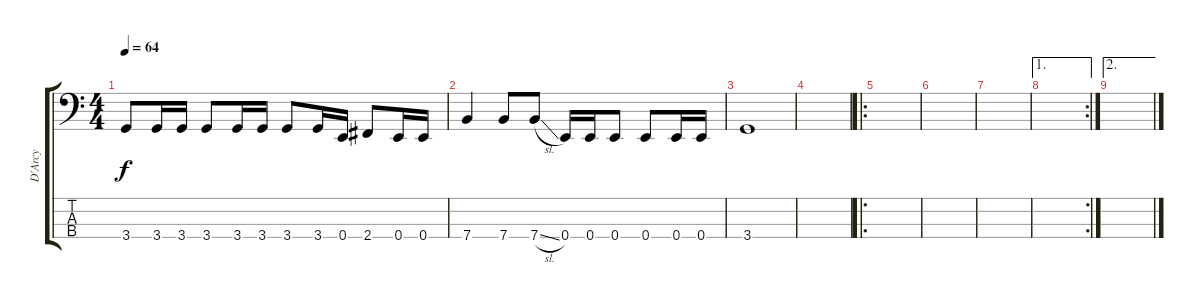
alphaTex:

\track ("D'Arcy" "D'Arcy") {instrument electricbassfinger}
\staff {score tabs}
\tuning (G2 D2 A1 E1) {hide}
\ts (4 4)
\tempo 64
\clef f4
\ks c
3.4.8{dy f} 3.4.16 3.4.16 3.4.8 3.4.16 3.4.16 3.4.8 3.4.16 0.4.16 2.4.8 0.4.16 0.4.16 |
7.4.4 7.4.8 7.4{sl}.8 0.4.16 0.4.16 0.4.8 0.4.8 0.4.16 0.4.16 |
3.4.1 |
|
\ro
|
|
|
\ae 1
\rc 2
|
\ae 2
